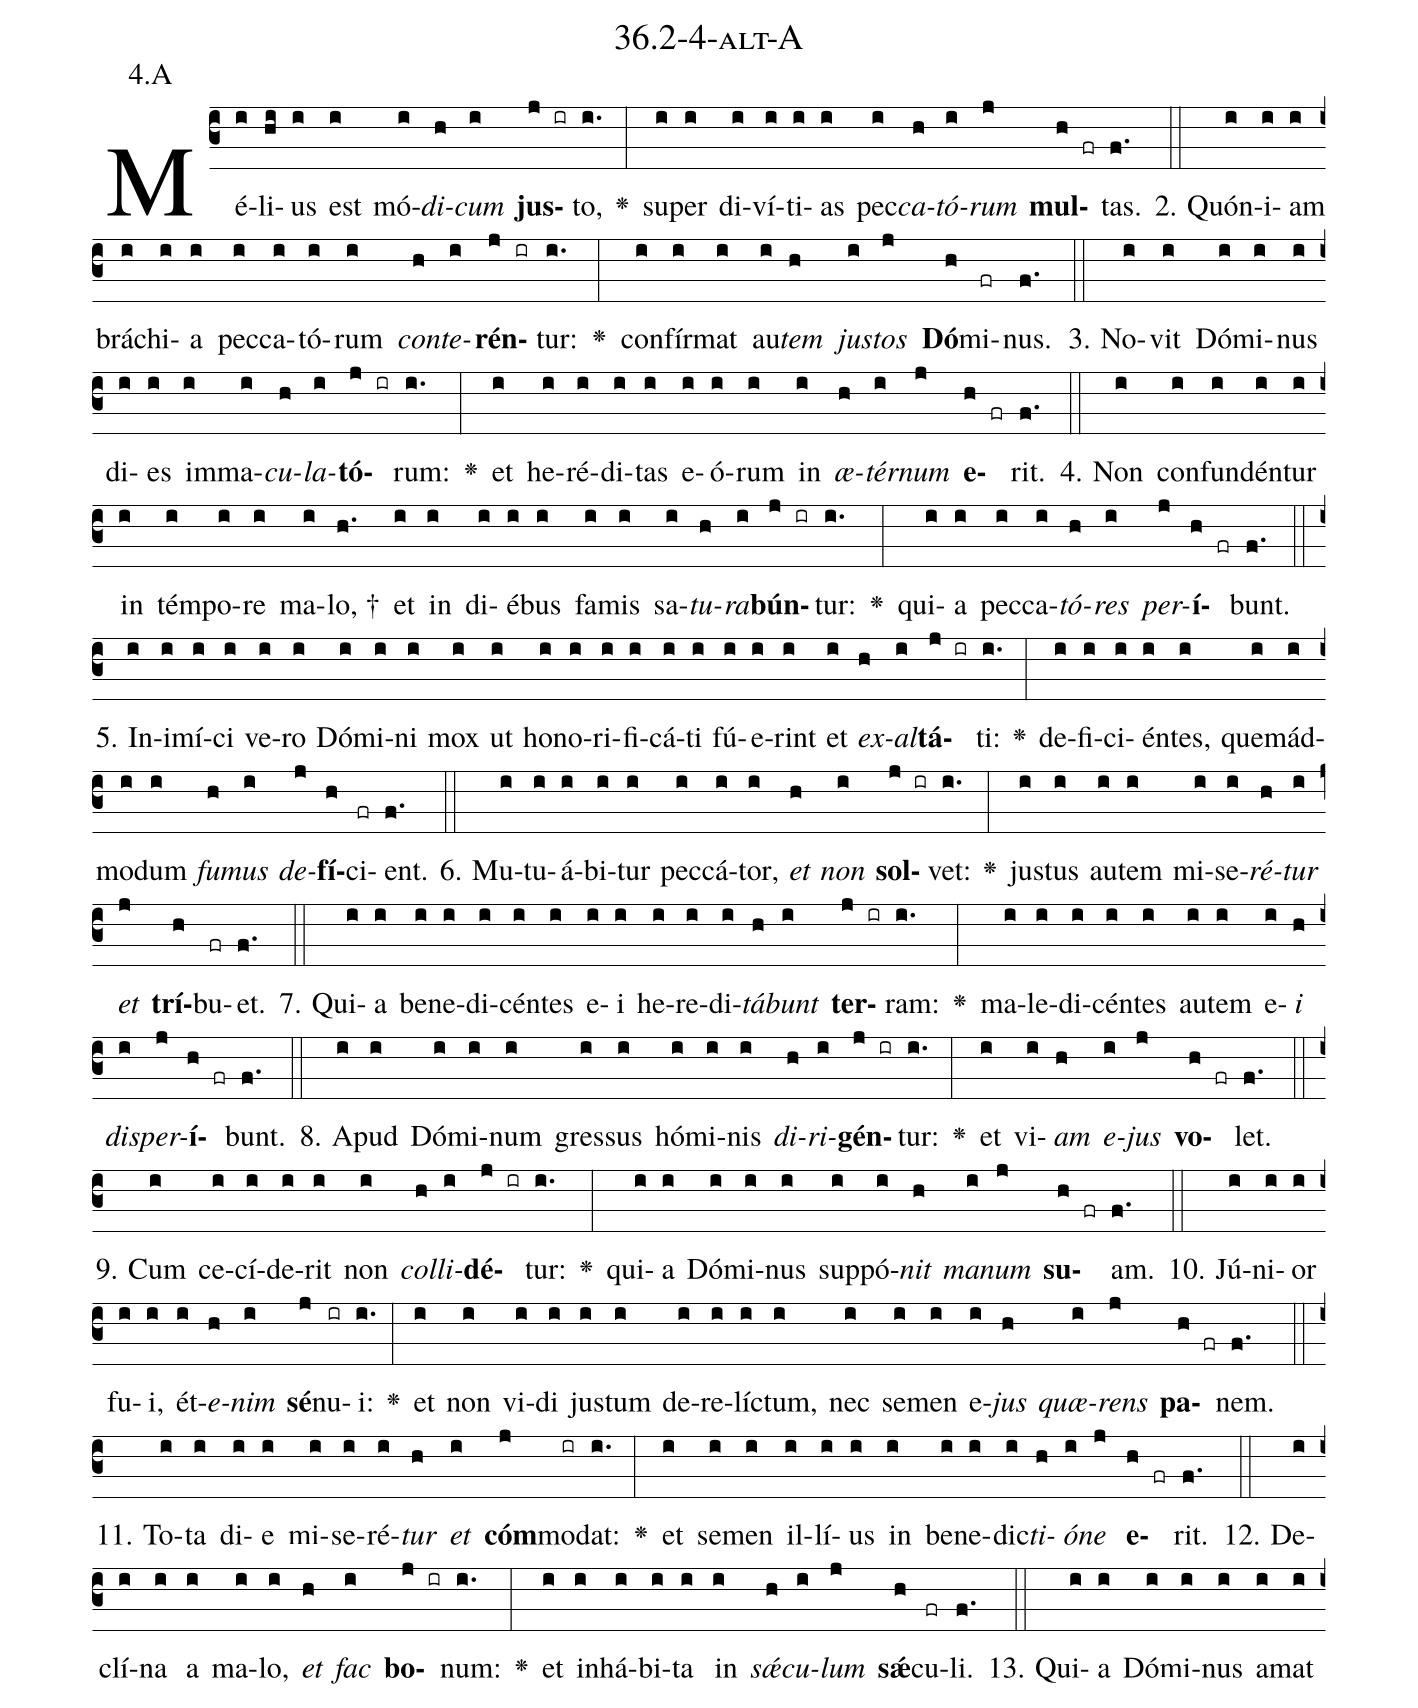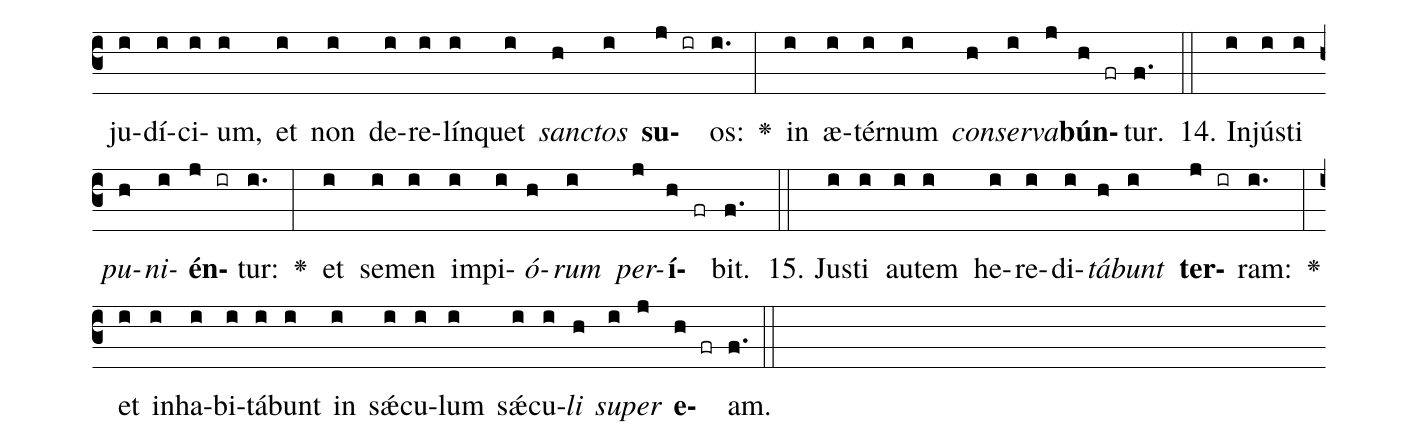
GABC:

name: 36.2-4-alt-A;
annotation: 4.A;
%%
(c3)Mé(i)li(hi)us(i) est(i) mó(i)<i>di</i>(h)<i>cum</i>(i) <b>jus</b>(j ir)to,(i.) <v>\greheightstar</v>(:) su(i)per(i) di(i)ví(i)ti(i)as(i) pec(i)<i>ca</i>(h)<i>tó</i>(i)<i>rum</i>(j) <b>mul</b>(h fr)tas.(f.) (::)
2. Quón(i)i(i)am(i) brá(i)chi(i)a(i) pec(i)ca(i)tó(i)rum(i) <i>con</i>(h)<i>te</i>(i)<b>rén</b>(j ir)tur:(i.) <v>\greheightstar</v>(:) con(i)fír(i)mat(i) au(i)<i>tem</i>(h) <i>jus</i>(i)<i>tos</i>(j) <b>Dó</b>(h)mi(fr)nus.(f.) (::)
3. No(i)vit(i) Dó(i)mi(i)nus(i) di(i)es(i) im(i)ma(i)<i>cu</i>(h)<i>la</i>(i)<b>tó</b>(j ir)rum:(i.) <v>\greheightstar</v>(:) et(i) he(i)ré(i)di(i)tas(i) e(i)ó(i)rum(i) in(i) <i>æ</i>(h)<i>tér</i>(i)<i>num</i>(j) <b>e</b>(h fr)rit.(f.) (::)
4. Non(i) con(i)fun(i)dén(i)tur(i) in(i) tém(i)po(i)re(i) ma(i)lo, †(h.) et(i) in(i) di(i)é(i)bus(i) fa(i)mis(i) sa(i)<i>tu</i>(h)<i>ra</i>(i)<b>bún</b>(j ir)tur:(i.) <v>\greheightstar</v>(:) qui(i)a(i) pec(i)ca(i)<i>tó</i>(h)<i>res</i>(i) <i>per</i>(j)<b>í</b>(h fr)bunt.(f.) (::)
5. In(i)i(i)mí(i)ci(i) ve(i)ro(i) Dó(i)mi(i)ni(i) mox(i) ut(i) ho(i)no(i)ri(i)fi(i)cá(i)ti(i) fú(i)e(i)rint(i) et(i) <i>ex</i>(h)<i>al</i>(i)<b>tá</b>(j ir)ti:(i.) <v>\greheightstar</v>(:) de(i)fi(i)ci(i)én(i)tes,(i) quem(i)ád(i)mo(i)dum(i) <i>fu</i>(h)<i>mus</i>(i) <i>de</i>(j)<b>fí</b>(h)ci(fr)ent.(f.) (::)
6. Mu(i)tu(i)á(i)bi(i)tur(i) pec(i)cá(i)tor,(i) <i>et</i>(h) <i>non</i>(i) <b>sol</b>(j ir)vet:(i.) <v>\greheightstar</v>(:) jus(i)tus(i) au(i)tem(i) mi(i)se(i)<i>ré</i>(h)<i>tur</i>(i) <i>et</i>(j) <b>trí</b>(h)bu(fr)et.(f.) (::)
7. Qui(i)a(i) be(i)ne(i)di(i)cén(i)tes(i) e(i)i(i) he(i)re(i)di(i)<i>tá</i>(h)<i>bunt</i>(i) <b>ter</b>(j ir)ram:(i.) <v>\greheightstar</v>(:) ma(i)le(i)di(i)cén(i)tes(i) au(i)tem(i) e(i)<i>i</i>(h) <i>dis</i>(i)<i>per</i>(j)<b>í</b>(h fr)bunt.(f.) (::)
8. A(i)pud(i) Dó(i)mi(i)num(i) gres(i)sus(i) hó(i)mi(i)nis(i) <i>di</i>(h)<i>ri</i>(i)<b>gén</b>(j ir)tur:(i.) <v>\greheightstar</v>(:) et(i) vi(i)<i>am</i>(h) <i>e</i>(i)<i>jus</i>(j) <b>vo</b>(h fr)let.(f.) (::)
9. Cum(i) ce(i)cí(i)de(i)rit(i) non(i) <i>col</i>(h)<i>li</i>(i)<b>dé</b>(j ir)tur:(i.) <v>\greheightstar</v>(:) qui(i)a(i) Dó(i)mi(i)nus(i) sup(i)pó(i)<i>nit</i>(h) <i>ma</i>(i)<i>num</i>(j) <b>su</b>(h fr)am.(f.) (::)
10. Jú(i)ni(i)or(i) fu(i)i,(i) ét(i)<i>e</i>(h)<i>nim</i>(i) <b>sé</b>(j)nu(ir)i:(i.) <v>\greheightstar</v>(:) et(i) non(i) vi(i)di(i) jus(i)tum(i) de(i)re(i)líc(i)tum,(i) nec(i) se(i)men(i) e(i)<i>jus</i>(h) <i>quæ</i>(i)<i>rens</i>(j) <b>pa</b>(h fr)nem.(f.) (::)
11. To(i)ta(i) di(i)e(i) mi(i)se(i)ré(i)<i>tur</i>(h) <i>et</i>(i) <b>cóm</b>(j)mo(ir)dat:(i.) <v>\greheightstar</v>(:) et(i) se(i)men(i) il(i)lí(i)us(i) in(i) be(i)ne(i)dic(i)<i>ti</i>(h)<i>ó</i>(i)<i>ne</i>(j) <b>e</b>(h fr)rit.(f.) (::)
12. De(i)clí(i)na(i) a(i) ma(i)lo,(i) <i>et</i>(h) <i>fac</i>(i) <b>bo</b>(j ir)num:(i.) <v>\greheightstar</v>(:) et(i) in(i)há(i)bi(i)ta(i) in(i) <i>sǽ</i>(h)<i>cu</i>(i)<i>lum</i>(j) <b>sǽ</b>(h)cu(fr)li.(f.) (::)
13. Qui(i)a(i) Dó(i)mi(i)nus(i) a(i)mat(i) ju(i)dí(i)ci(i)um,(i) et(i) non(i) de(i)re(i)lín(i)quet(i) <i>sanc</i>(h)<i>tos</i>(i) <b>su</b>(j ir)os:(i.) <v>\greheightstar</v>(:) in(i) æ(i)tér(i)num(i) <i>con</i>(h)<i>ser</i>(i)<i>va</i>(j)<b>bún</b>(h fr)tur.(f.) (::)
14. In(i)jús(i)ti(i) <i>pu</i>(h)<i>ni</i>(i)<b>én</b>(j ir)tur:(i.) <v>\greheightstar</v>(:) et(i) se(i)men(i) im(i)pi(i)<i>ó</i>(h)<i>rum</i>(i) <i>per</i>(j)<b>í</b>(h fr)bit.(f.) (::)
15. Jus(i)ti(i) au(i)tem(i) he(i)re(i)di(i)<i>tá</i>(h)<i>bunt</i>(i) <b>ter</b>(j ir)ram:(i.) <v>\greheightstar</v>(:) et(i) in(i)ha(i)bi(i)tá(i)bunt(i) in(i) sǽ(i)cu(i)lum(i) sǽ(i)cu(i)<i>li</i>(h) <i>su</i>(i)<i>per</i>(j) <b>e</b>(h fr)am.(f.) (::)
